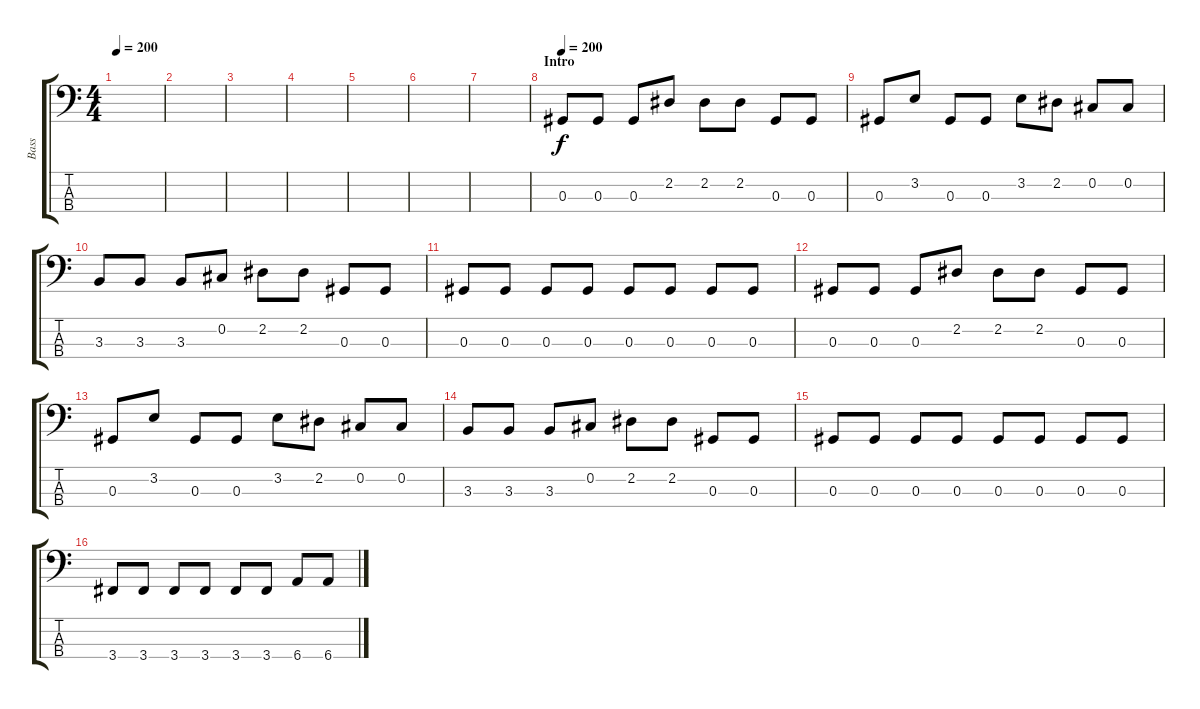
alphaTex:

\track ("Bass" "Bass") {instrument electricbasspick}
\staff {score tabs}
\tuning (Gb2 Db2 Ab1 Eb1) {hide}
\ts (4 4)
\tempo 200
\clef f4
\ks c
|
|
|
|
|
|
|
\section ("" "Intro")
\tempo 200
0.3.8 0.3.8 0.3.8 2.2.8 2.2.8 2.2.8 0.3.8 0.3.8 |
0.3.8 3.2.8 0.3.8 0.3.8 3.2.8 2.2.8 0.2.8 0.2.8 |
3.3.8 3.3.8 3.3.8 0.2.8 2.2.8 2.2.8 0.3.8 0.3.8 |
0.3.8 0.3.8 0.3.8 0.3.8 0.3.8 0.3.8 0.3.8 0.3.8 |
0.3.8 0.3.8 0.3.8 2.2.8 2.2.8 2.2.8 0.3.8 0.3.8 |
0.3.8 3.2.8 0.3.8 0.3.8 3.2.8 2.2.8 0.2.8 0.2.8 |
3.3.8 3.3.8 3.3.8 0.2.8 2.2.8 2.2.8 0.3.8 0.3.8 |
0.3.8 0.3.8 0.3.8 0.3.8 0.3.8 0.3.8 0.3.8 0.3.8 |
3.4.8 3.4.8 3.4.8 3.4.8 3.4.8 3.4.8 6.4.8 6.4.8
